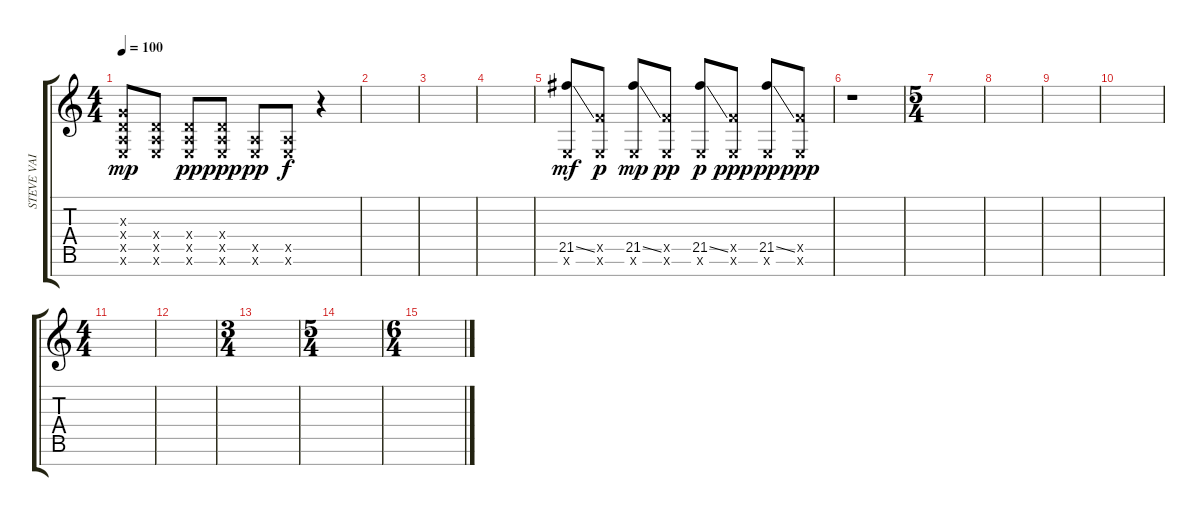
\track ("STEVE VAI (PART)" "STEVE VAI ") {instrument overdrivenguitar}
\staff {score tabs}
\tuning (E4 B3 G3 D3 A2 E2 B1) {hide}
\ts (4 4)
\tempo 100
\clef g2
\ks c
(0.3{x} 0.4{x} 0.5{x} 0.6{x}).8{dy mp} (0.4{x} 0.5{x} 0.6{x}).8 (0.4{x} 0.5{x} 0.6{x}).8{dy pp} (0.4{x} 0.5{x} 0.6{x}).8{dy ppp} (0.5{x} 0.6{x}).8{dy pp} (0.5{x} 0.6{x}).8{dy f volume 0} r.4{volume 16} |
|
|
|
(21.5{ss} 0.6{x}).8{dy mf} (8.5{x} 0.6{x}).8{dy p} (21.5{ss} 0.6{x}).8{dy mp} (8.5{x} 0.6{x}).8{dy pp} (21.5{ss} 0.6{x}).8{dy p} (8.5{x} 0.6{x}).8{dy ppp} (21.5{ss} 0.6{x}).8{dy pp} (8.5{x} 0.6{x}).8{dy ppp volume 0} |
r.1{volume 16} |
\ts (5 4)
|
|
|
|
\ts (4 4)
|
|
\ts (3 4)
|
\ts (5 4)
|
\ts (6 4)
